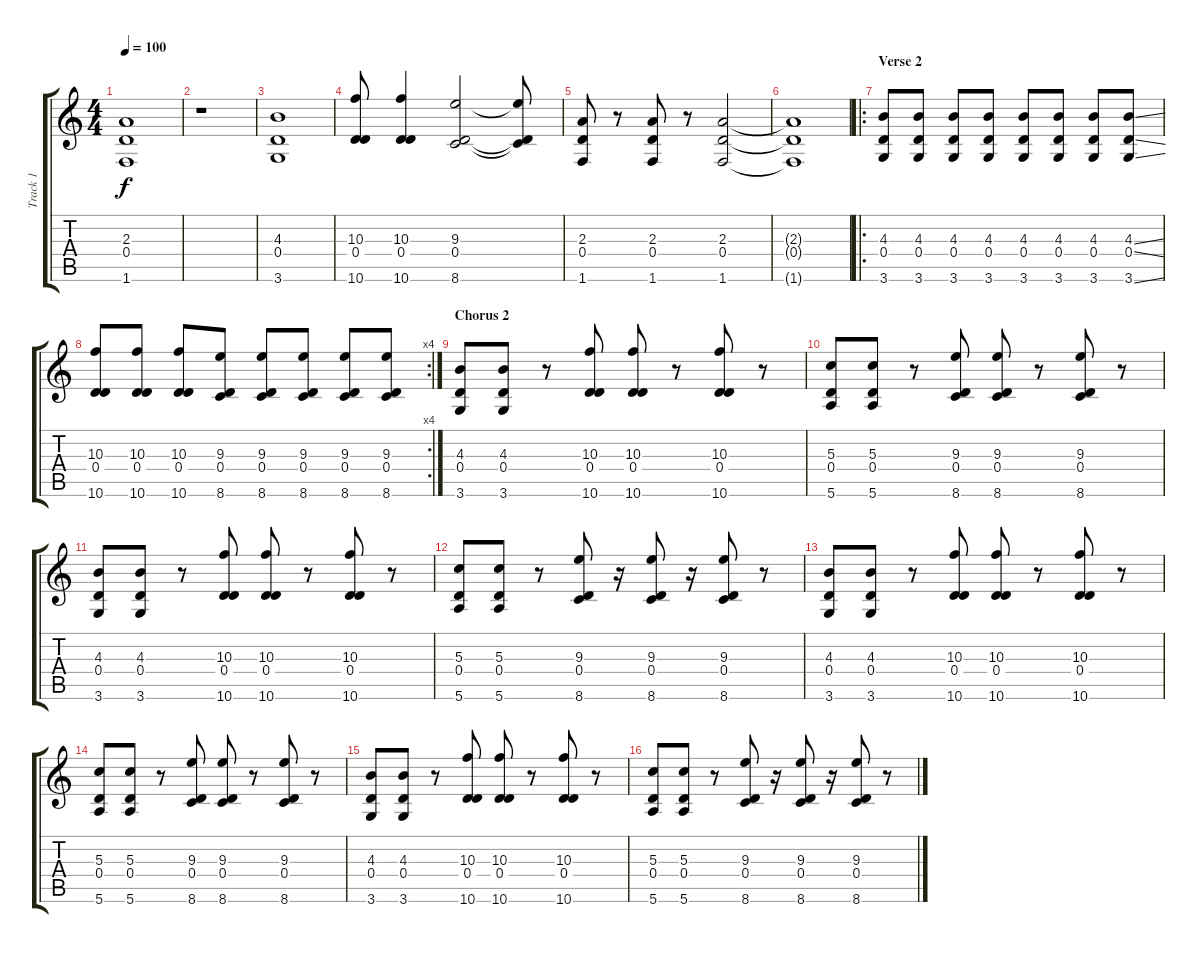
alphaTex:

\track ("Track 1" "Track 1") {instrument electricguitarjazz}
\staff {score tabs}
\tuning (E4 B3 G3 D3 A2 E2) {hide}
\ts (4 4)
\tempo 100
\clef g2
\ks c
(2.3 0.4 1.6).1{dy f} |
r.1 |
(4.3 0.4 3.6).1 |
(10.3 0.4 10.6).8 (10.3 0.4 10.6).4 (9.3 0.4 8.6).2 (9.3{t} 0.4{t} 8.6{t}).8 |
(2.3 0.4 1.6).8 r.8 (2.3 0.4 1.6).8 r.8 (2.3 0.4 1.6).2 |
(2.3{t} 0.4{t} 1.6{t}).1 |
\ro
\section ("" "Verse 2")
(4.3 0.4 3.6).8 (4.3 0.4 3.6).8 (4.3 0.4 3.6).8 (4.3 0.4 3.6).8 (4.3 0.4 3.6).8 (4.3 0.4 3.6).8 (4.3 0.4 3.6).8 (4.3{ss} 0.4{ss} 3.6{ss}).8 |
\rc 4
(10.3 0.4 10.6).8 (10.3 0.4 10.6).8 (10.3 0.4 10.6).8 (9.3 0.4 8.6).8 (9.3 0.4 8.6).8 (9.3 0.4 8.6).8 (9.3 0.4 8.6).8 (9.3 0.4 8.6).8 |
\section ("" "Chorus 2")
(4.3 0.4 3.6).8 (4.3 0.4 3.6).8 r.8 (10.3 0.4 10.6).8 (10.3 0.4 10.6).8 r.8 (10.3 0.4 10.6).8 r.8 |
(5.3 0.4 5.6).8 (5.3 0.4 5.6).8 r.8 (9.3 0.4 8.6).8 (9.3 0.4 8.6).8 r.8 (9.3 0.4 8.6).8 r.8 |
(4.3 0.4 3.6).8 (4.3 0.4 3.6).8 r.8 (10.3 0.4 10.6).8 (10.3 0.4 10.6).8 r.8 (10.3 0.4 10.6).8 r.8 |
(5.3 0.4 5.6).8 (5.3 0.4 5.6).8 r.8 (9.3 0.4 8.6).8 r.16 (9.3 0.4 8.6).8 r.16 (9.3 0.4 8.6).8 r.8 |
(4.3 0.4 3.6).8 (4.3 0.4 3.6).8 r.8 (10.3 0.4 10.6).8 (10.3 0.4 10.6).8 r.8 (10.3 0.4 10.6).8 r.8 |
(5.3 0.4 5.6).8 (5.3 0.4 5.6).8 r.8 (9.3 0.4 8.6).8 (9.3 0.4 8.6).8 r.8 (9.3 0.4 8.6).8 r.8 |
(4.3 0.4 3.6).8 (4.3 0.4 3.6).8 r.8 (10.3 0.4 10.6).8 (10.3 0.4 10.6).8 r.8 (10.3 0.4 10.6).8 r.8 |
(5.3 0.4 5.6).8 (5.3 0.4 5.6).8 r.8 (9.3 0.4 8.6).8 r.16 (9.3 0.4 8.6).8 r.16 (9.3 0.4 8.6).8 r.8
